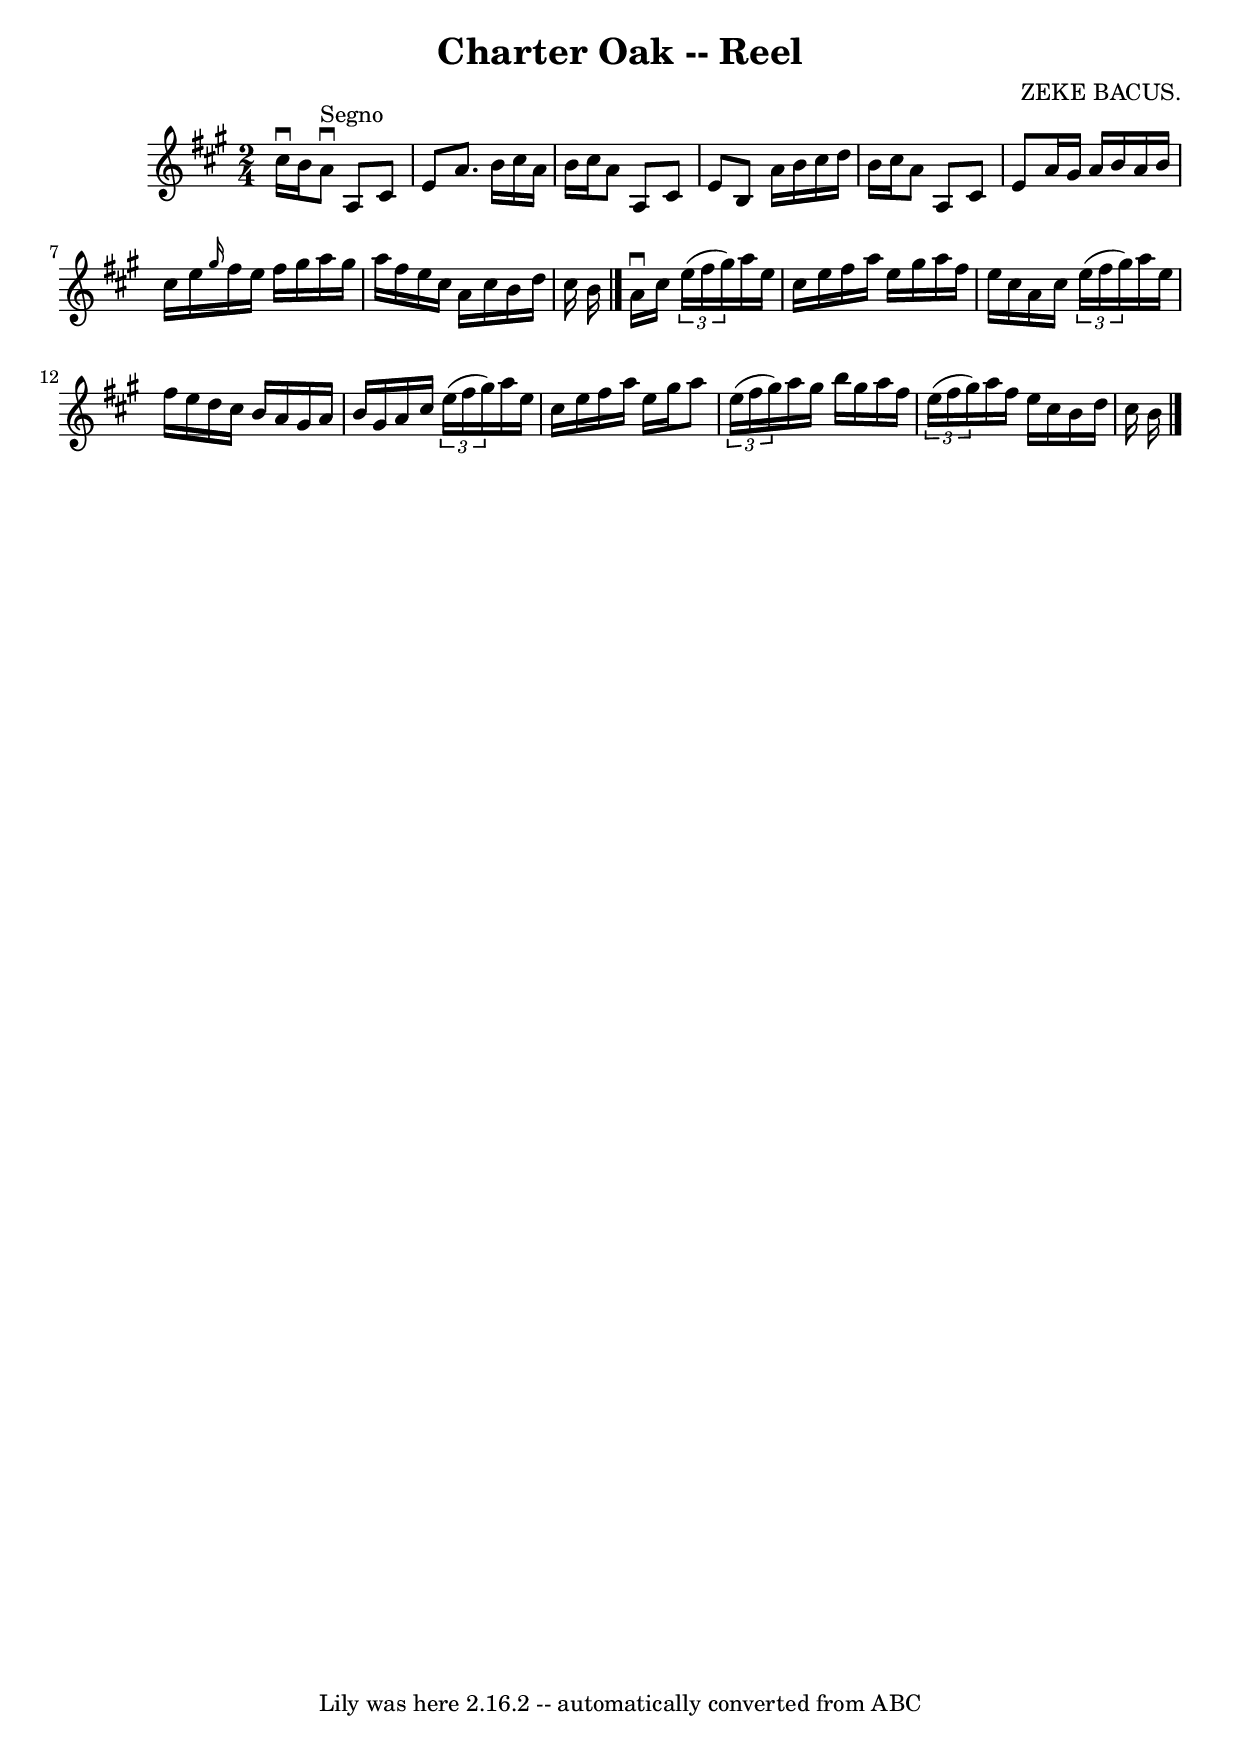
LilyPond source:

\version "2.7.40"
\include "Mammoth.ily"
\header {
	book = "Ryan's Mammoth Collection"
	composer = "ZEKE BACUS."
	crossRefNumber = "1"
	footnotes = "\\\\354"
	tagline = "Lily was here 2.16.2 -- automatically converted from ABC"
	title = "Charter Oak -- Reel"
}
voicedefault =  {
\set Score.defaultBarType = "empty"

\time 2/4 \key a \major cis''16^\downbow b'16    |
 a'8 
^"Segno"^\downbow a8 cis'8 e'8    |
 a'8. b'16 cis''16    
a'16 b'16 cis''16    |
 a'8 a8 cis'8 e'8    |
   
b8 a'16 b'16 cis''16 d''16 b'16 cis''16    |
 a'8   
 a8 cis'8 e'8    |
 a'16 gis'16 a'16 b'16 a'16    
b'16 cis''16 e''16    |
 \grace { gis''16  } fis''16 e''16  
 fis''16 gis''16 a''16 gis''16 a''16 fis''16    |
   
e''16 cis''16 a'16 cis''16 b'16 d''16 cis''16 b'16    
\bar "|." a'16^\downbow cis''16    \times 2/3 { e''16 (fis''16    
gis''16) } a''16 e''16 cis''16 e''16    |
 fis''16    
a''16 e''16 gis''16 a''16 fis''16 e''16 cis''16    |
   
a'16 cis''16    \times 2/3 { e''16 (fis''16 gis''16) } a''16    
e''16 fis''16 e''16    |
 d''16 cis''16 b'16 a'16    
gis'16 a'16 b'16 gis'16    |
 a'16 cis''16    
\times 2/3 { e''16 (fis''16 gis''16) } a''16 e''16 cis''16   
 e''16    |
 fis''16 a''16 e''16 gis''16 a''8    
\times 2/3 { e''16 (fis''16 gis''16) }   |
 a''16 gis''16 
 b''16 gis''16 a''16 fis''16    \times 2/3 { e''16 (fis''16    
gis''16) }   |
 a''16 fis''16 e''16 cis''16 b'16    
d''16 cis''16 b'16        \bar "|."   
}

\score{
    <<

	\context Staff="default"
	{
	    \voicedefault 
	}

    >>
	\layout {
	}
	\midi {}
}
